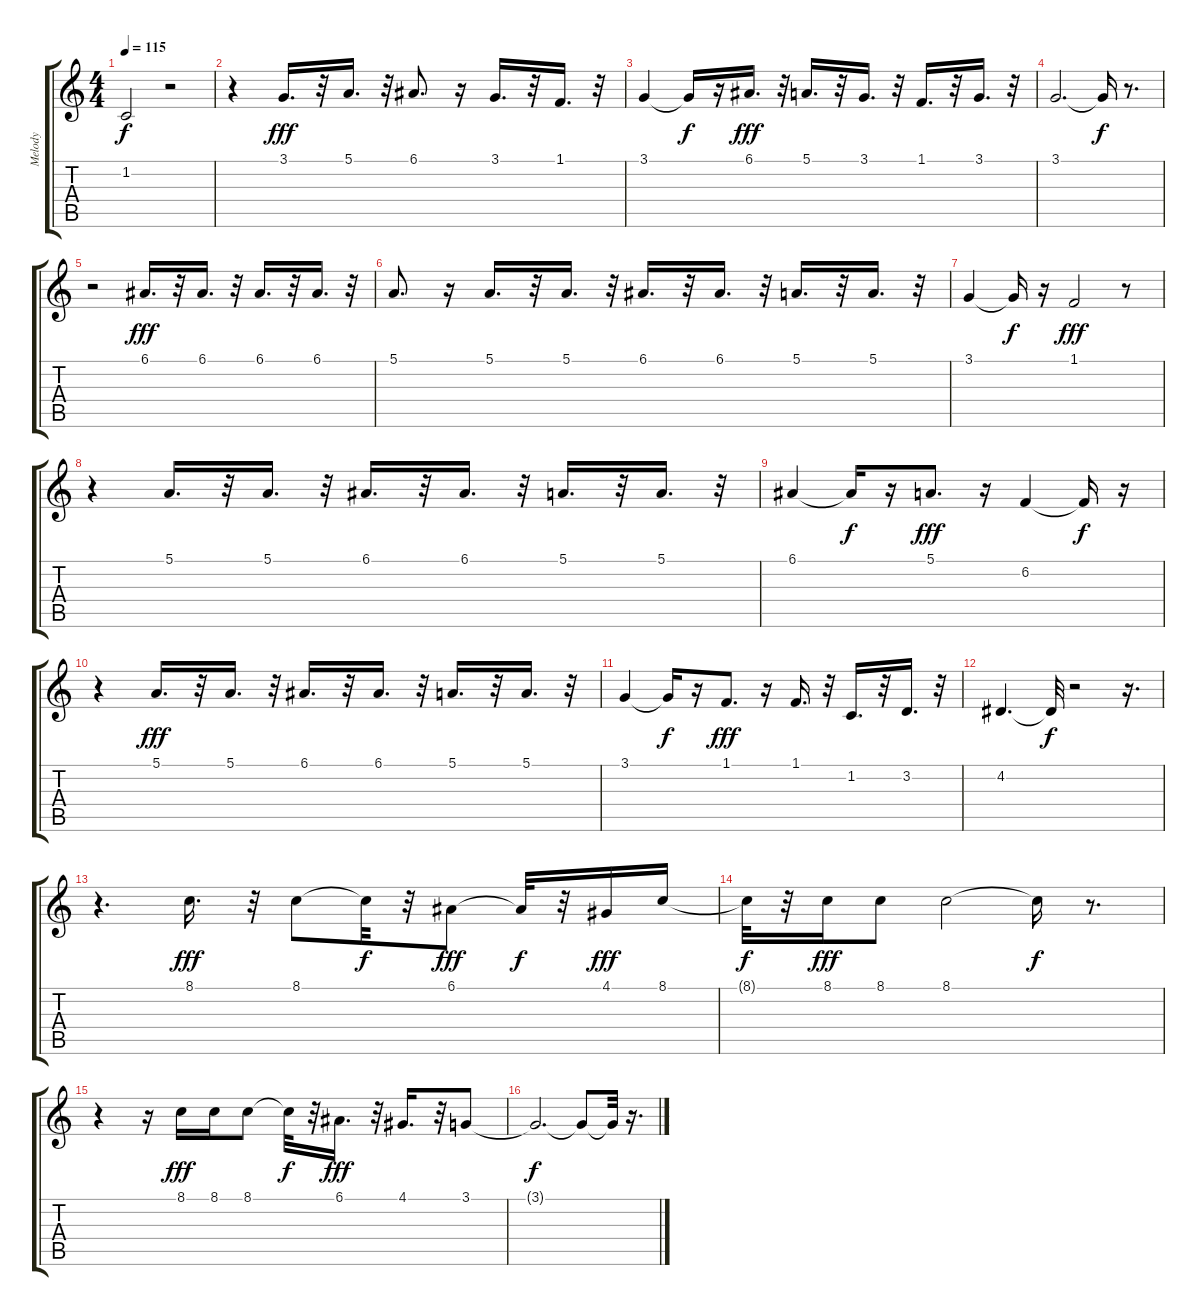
\track ("Melody" "Melody") {instrument synthbrass1}
\staff {score tabs}
\tuning (E4 B3 G3 D3 A2 E2) {hide}
\ts (4 4)
\tempo 115
\clef g2
\ks c
1.2{t}.2{dy f} r.2 |
r.4 3.1.16{d dy fff} r.32 5.1.16{d} r.32 6.1.8{d} r.16 3.1.16{d} r.32 1.1.16{d} r.32 |
3.1.4 3.1{t}.16{dy f} r.16 6.1.16{d dy fff} r.32 5.1.16{d} r.32 3.1.16{d} r.32 1.1.16{d} r.32 3.1.16{d} r.32 |
3.1.2{d} 3.1{t}.16{dy f} r.8{d} |
r.2 6.1.16{d dy fff} r.32 6.1.16{d} r.32 6.1.16{d} r.32 6.1.16{d} r.32 |
5.1.8{d} r.16 5.1.16{d} r.32 5.1.16{d} r.32 6.1.16{d} r.32 6.1.16{d} r.32 5.1.16{d} r.32 5.1.16{d} r.32 |
3.1.4 3.1{t}.16{dy f} r.16 1.1.2{dy fff} r.8 |
r.4 5.1.16{d} r.32 5.1.16{d} r.32 6.1.16{d} r.32 6.1.16{d} r.32 5.1.16{d} r.32 5.1.16{d} r.32 |
6.1.4 6.1{t}.16{dy f} r.16 5.1.8{d dy fff} r.16 6.2.4 6.2{t}.16{dy f} r.16 |
r.4 5.1.16{d dy fff} r.32 5.1.16{d} r.32 6.1.16{d} r.32 6.1.16{d} r.32 5.1.16{d} r.32 5.1.16{d} r.32 |
3.1.4 3.1{t}.16{dy f} r.16 1.1.8{d dy fff} r.16 1.1.16{d} r.32 1.2.16{d} r.32 3.2.16{d} r.32 |
4.2.4{d} 4.2{t}.32{dy f} r.2 r.16{d} |
r.4{d} 8.1.16{d dy fff} r.32 8.1.8 8.1{t}.32{dy f} r.32 6.1.8{dy fff} 6.1{t}.32{dy f} r.32 4.1.16{dy fff} 8.1.16 |
8.1{t}.32{dy f} r.32 8.1.16{dy fff} 8.1.8 8.1.2 8.1{t}.16{dy f} r.8{d} |
r.4 r.16 8.1.16{dy fff} 8.1.16 8.1.8 8.1{t}.32{dy f} r.32 6.1.16{d dy fff} r.32 4.1.16{d} r.32 3.1.8 |
3.1{t}.2{d dy f} 3.1{t}.8 3.1{t}.32 r.16{d}
